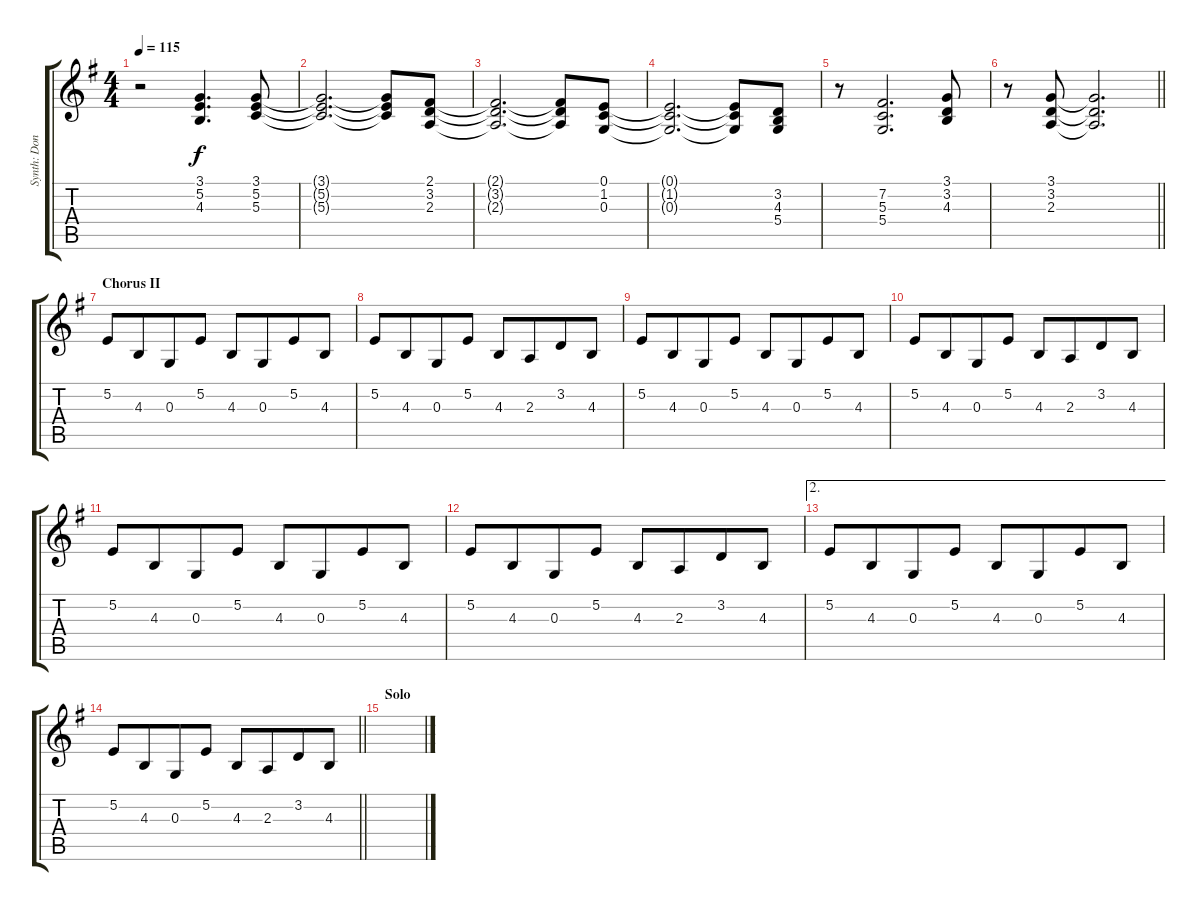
\track ("Synth: Don" "Synth: Don") {instrument synthstrings1}
\staff {score tabs}
\tuning (E4 B3 G3 D3 A2 E2) {hide}
\ts (4 4)
\tempo 115
\clef g2
\ks g
r.2{dy f} (3.1 5.2 4.3).4{d} (3.1 5.2 5.3).8 |
(3.1{t} 5.2{t} 5.3{t}).2{d} (3.1{t} 5.2{t} 5.3{t}).8 (2.1 3.2 2.3).8 |
(2.1{t} 3.2{t} 2.3{t}).2{d} (2.1{t} 3.2{t} 2.3{t}).8 (0.1 1.2 0.3).8 |
(0.1{t} 1.2{t} 0.3{t}).2{d} (0.1{t} 1.2{t} 0.3{t}).8 (3.2 4.3 5.4).8 |
r.8 (7.2 5.3 5.4).2{d} (3.1 3.2 4.3).8 |
\barLineRight lightlight
r.8 (3.1 3.2 2.3).8 (3.1{t} 3.2{t} 2.3{t}).2{d} |
\section ("" "Chorus II")
5.2.8{instrument electricgrandpiano} 4.3.8{beam merge} 0.3.8 5.2.8 4.3.8 0.3.8{beam merge} 5.2.8 4.3.8 |
5.2.8 4.3.8{beam merge} 0.3.8 5.2.8 4.3.8 2.3.8{beam merge} 3.2.8 4.3.8 |
5.2.8 4.3.8{beam merge} 0.3.8 5.2.8 4.3.8 0.3.8{beam merge} 5.2.8 4.3.8 |
5.2.8 4.3.8{beam merge} 0.3.8 5.2.8 4.3.8 2.3.8{beam merge} 3.2.8 4.3.8 |
5.2.8 4.3.8{beam merge} 0.3.8 5.2.8 4.3.8 0.3.8{beam merge} 5.2.8 4.3.8 |
5.2.8 4.3.8{beam merge} 0.3.8 5.2.8 4.3.8 2.3.8{beam merge} 3.2.8 4.3.8 |
\ae 2
5.2.8 4.3.8{beam merge} 0.3.8 5.2.8 4.3.8 0.3.8{beam merge} 5.2.8 4.3.8 |
\barLineRight lightlight
5.2.8 4.3.8{beam merge} 0.3.8 5.2.8 4.3.8 2.3.8{beam merge} 3.2.8 4.3.8 |
\section ("" "Solo")
